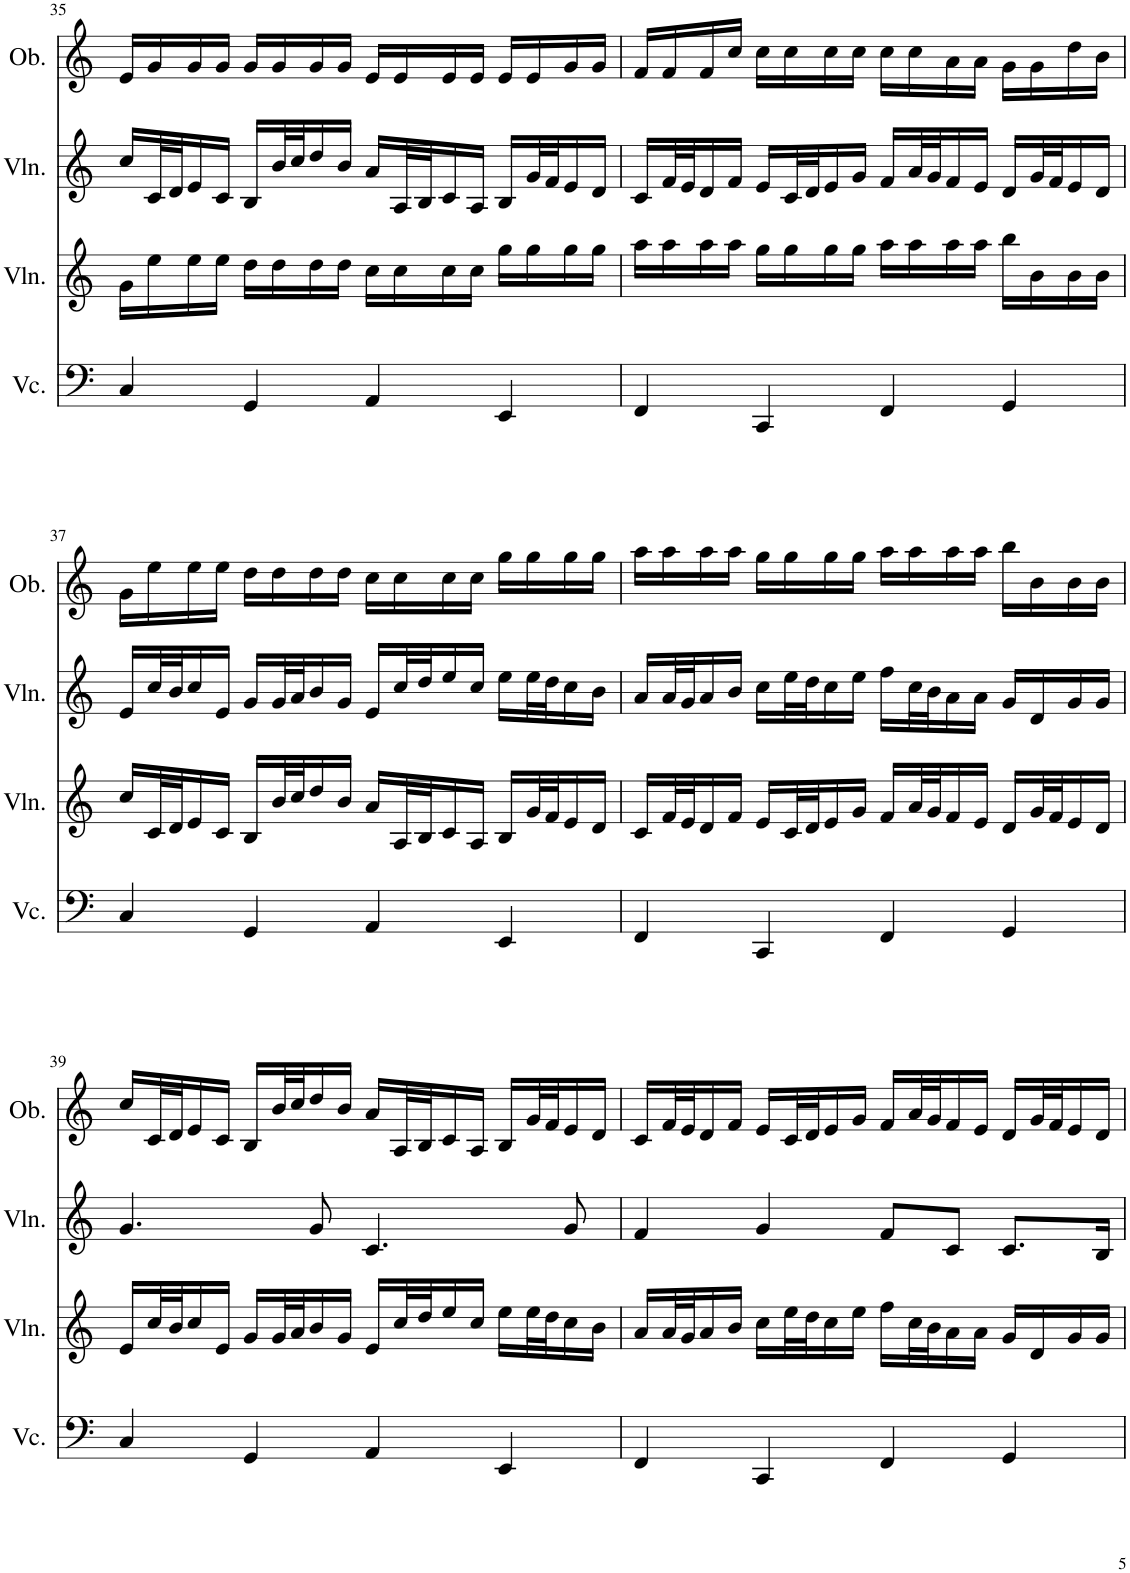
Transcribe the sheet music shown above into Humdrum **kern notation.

**kern	**kern	**kern	**kern
*part4	*part3	*part2	*part1
*staff4	*staff3	*staff2	*staff1
*I"Violoncello, Basso	*I"Violin, Violino II	*I"Violin, Violino I	*I"Oboe
*I'Vc.	*I'Vln.	*I'Vln.	*I'Ob.
!!LO:PB:g=z
*clefF4	*clefG2	*clefG2	*clefG2
*k[]	*k[]	*k[]	*k[]
*M4/4	*M4/4	*M4/4	*M4/4
=35	=35	=35	=35
4C/	16g\LL	16cc/LL	16e/LL
.	16ee\	32c/L	16g/
.	.	32d/J	.
.	16ee\	16e/	16g/
.	16ee\JJ	16c/JJ	16g/JJ
4GG/	16dd\LL	16B/LL	16g/LL
.	16dd\	32b/L	16g/
.	.	32cc/J	.
.	16dd\	16dd/	16g/
.	16dd\JJ	16b/JJ	16g/JJ
4AA/	16cc\LL	16a/LL	16e/LL
.	16cc\	32A/L	16e/
.	.	32B/J	.
.	16cc\	16c/	16e/
.	16cc\JJ	16A/JJ	16e/JJ
4EE/	16gg\LL	16B/LL	16e/LL
.	16gg\	32g/L	16e/
.	.	32f/J	.
.	16gg\	16e/	16g/
.	16gg\JJ	16d/JJ	16g/JJ
=36	=36	=36	=36
4FF/	16aa\LL	16c/LL	16f/LL
.	16aa\	32f/L	16f/
.	.	32e/J	.
.	16aa\	16d/	16f/
.	16aa\JJ	16f/JJ	16cc/JJ
4CC/	16gg\LL	16e/LL	16cc\LL
.	16gg\	32c/L	16cc\
.	.	32d/J	.
.	16gg\	16e/	16cc\
.	16gg\JJ	16g/JJ	16cc\JJ
4FF/	16aa\LL	16f/LL	16cc\LL
.	16aa\	32a/L	16cc\
.	.	32g/J	.
.	16aa\	16f/	16a\
.	16aa\JJ	16e/JJ	16a\JJ
4GG/	16bb\LL	16d/LL	16g\LL
.	16b\	32g/L	16g\
.	.	32f/J	.
.	16b\	16e/	16dd\
.	16b\JJ	16d/JJ	16b\JJ
!!LO:LB:g=z
=37	=37	=37	=37
4C/	16cc/LL	16e/LL	16g\LL
.	32c/L	32cc/L	16ee\
.	32d/J	32b/J	.
.	16e/	16cc/	16ee\
.	16c/JJ	16e/JJ	16ee\JJ
4GG/	16B/LL	16g/LL	16dd\LL
.	32b/L	32g/L	16dd\
.	32cc/J	32a/J	.
.	16dd/	16b/	16dd\
.	16b/JJ	16g/JJ	16dd\JJ
4AA/	16a/LL	16e/LL	16cc\LL
.	32A/L	32cc/L	16cc\
.	32B/J	32dd/J	.
.	16c/	16ee/	16cc\
.	16A/JJ	16cc/JJ	16cc\JJ
4EE/	16B/LL	16ee\LL	16gg\LL
.	32g/L	32ee\L	16gg\
.	32f/J	32dd\J	.
.	16e/	16cc\	16gg\
.	16d/JJ	16b\JJ	16gg\JJ
=38	=38	=38	=38
4FF/	16c/LL	16a/LL	16aa\LL
.	32f/L	32a/L	16aa\
.	32e/J	32g/J	.
.	16d/	16a/	16aa\
.	16f/JJ	16b/JJ	16aa\JJ
4CC/	16e/LL	16cc\LL	16gg\LL
.	32c/L	32ee\L	16gg\
.	32d/J	32dd\J	.
.	16e/	16cc\	16gg\
.	16g/JJ	16ee\JJ	16gg\JJ
4FF/	16f/LL	16ff\LL	16aa\LL
.	32a/L	32cc\L	16aa\
.	32g/J	32b\J	.
.	16f/	16a\	16aa\
.	16e/JJ	16a\JJ	16aa\JJ
4GG/	16d/LL	16g/LL	16bb\LL
.	32g/L	16d/	16b\
.	32f/J	.	.
.	16e/	16g/	16b\
.	16d/JJ	16g/JJ	16b\JJ
!!LO:LB:g=z
=39	=39	=39	=39
4C/	16e/LL	4.g/	16cc/LL
.	32cc/L	.	32c/L
.	32b/J	.	32d/J
.	16cc/	.	16e/
.	16e/JJ	.	16c/JJ
4GG/	16g/LL	.	16B/LL
.	32g/L	.	32b/L
.	32a/J	.	32cc/J
.	16b/	8g/	16dd/
.	16g/JJ	.	16b/JJ
4AA/	16e/LL	4.c/	16a/LL
.	32cc/L	.	32A/L
.	32dd/J	.	32B/J
.	16ee/	.	16c/
.	16cc/JJ	.	16A/JJ
4EE/	16ee\LL	.	16B/LL
.	32ee\L	.	32g/L
.	32dd\J	.	32f/J
.	16cc\	8g/	16e/
.	16b\JJ	.	16d/JJ
=40	=40	=40	=40
4FF/	16a/LL	4f/	16c/LL
.	32a/L	.	32f/L
.	32g/J	.	32e/J
.	16a/	.	16d/
.	16b/JJ	.	16f/JJ
4CC/	16cc\LL	4g/	16e/LL
.	32ee\L	.	32c/L
.	32dd\J	.	32d/J
.	16cc\	.	16e/
.	16ee\JJ	.	16g/JJ
4FF/	16ff\LL	8f/L	16f/LL
.	32cc\L	.	32a/L
.	32b\J	.	32g/J
.	16a\	8c/J	16f/
.	16a\JJ	.	16e/JJ
4GG/	16g/LL	8.c/L	16d/LL
.	16d/	.	32g/L
.	.	.	32f/J
.	16g/	.	16e/
.	16g/JJ	16B/Jk	16d/JJ
=	=	=	=
*-	*-	*-	*-
